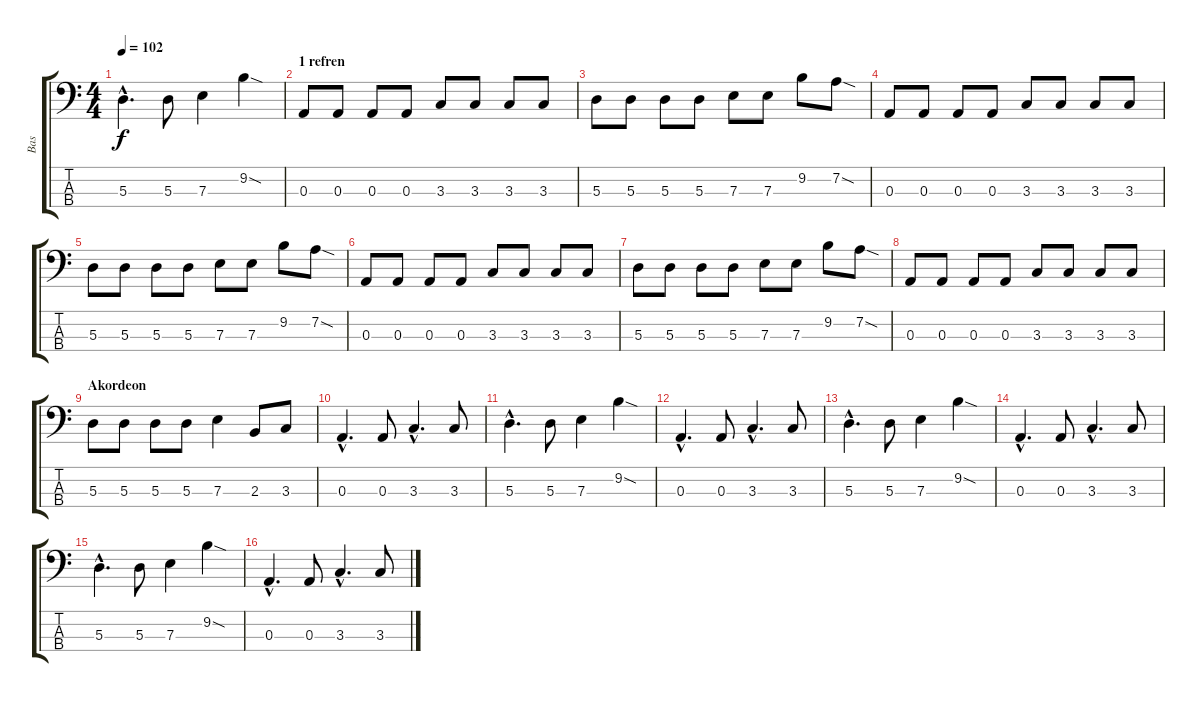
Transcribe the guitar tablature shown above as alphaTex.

\track ("Bas" "Bas") {instrument electricbassfinger}
\staff {score tabs}
\tuning (G2 D2 A1 E1) {hide}
\ts (4 4)
\tempo 102
\clef f4
\ks c
5.3{hac}.4{d dy f} 5.3.8 7.3.4 9.2{sod}.4 |
\section ("" "1 refren")
0.3.8 0.3.8 0.3.8 0.3.8 3.3.8 3.3.8 3.3.8 3.3.8 |
5.3.8 5.3.8 5.3.8 5.3.8 7.3.8 7.3.8 9.2.8 7.2{sod}.8 |
0.3.8 0.3.8 0.3.8 0.3.8 3.3.8 3.3.8 3.3.8 3.3.8 |
5.3.8 5.3.8 5.3.8 5.3.8 7.3.8 7.3.8 9.2.8 7.2{sod}.8 |
0.3.8 0.3.8 0.3.8 0.3.8 3.3.8 3.3.8 3.3.8 3.3.8 |
5.3.8 5.3.8 5.3.8 5.3.8 7.3.8 7.3.8 9.2.8 7.2{sod}.8 |
0.3.8 0.3.8 0.3.8 0.3.8 3.3.8 3.3.8 3.3.8 3.3.8 |
\section ("" "Akordeon")
5.3.8 5.3.8 5.3.8 5.3.8 7.3.4 2.3.8 3.3.8 |
0.3{hac}.4{d} 0.3.8 3.3{hac}.4{d} 3.3.8 |
5.3{hac}.4{d} 5.3.8 7.3.4 9.2{sod}.4 |
0.3{hac}.4{d} 0.3.8 3.3{hac}.4{d} 3.3.8 |
5.3{hac}.4{d} 5.3.8 7.3.4 9.2{sod}.4 |
0.3{hac}.4{d} 0.3.8 3.3{hac}.4{d} 3.3.8 |
5.3{hac}.4{d} 5.3.8 7.3.4 9.2{sod}.4 |
0.3{hac}.4{d} 0.3.8 3.3{hac}.4{d} 3.3.8
